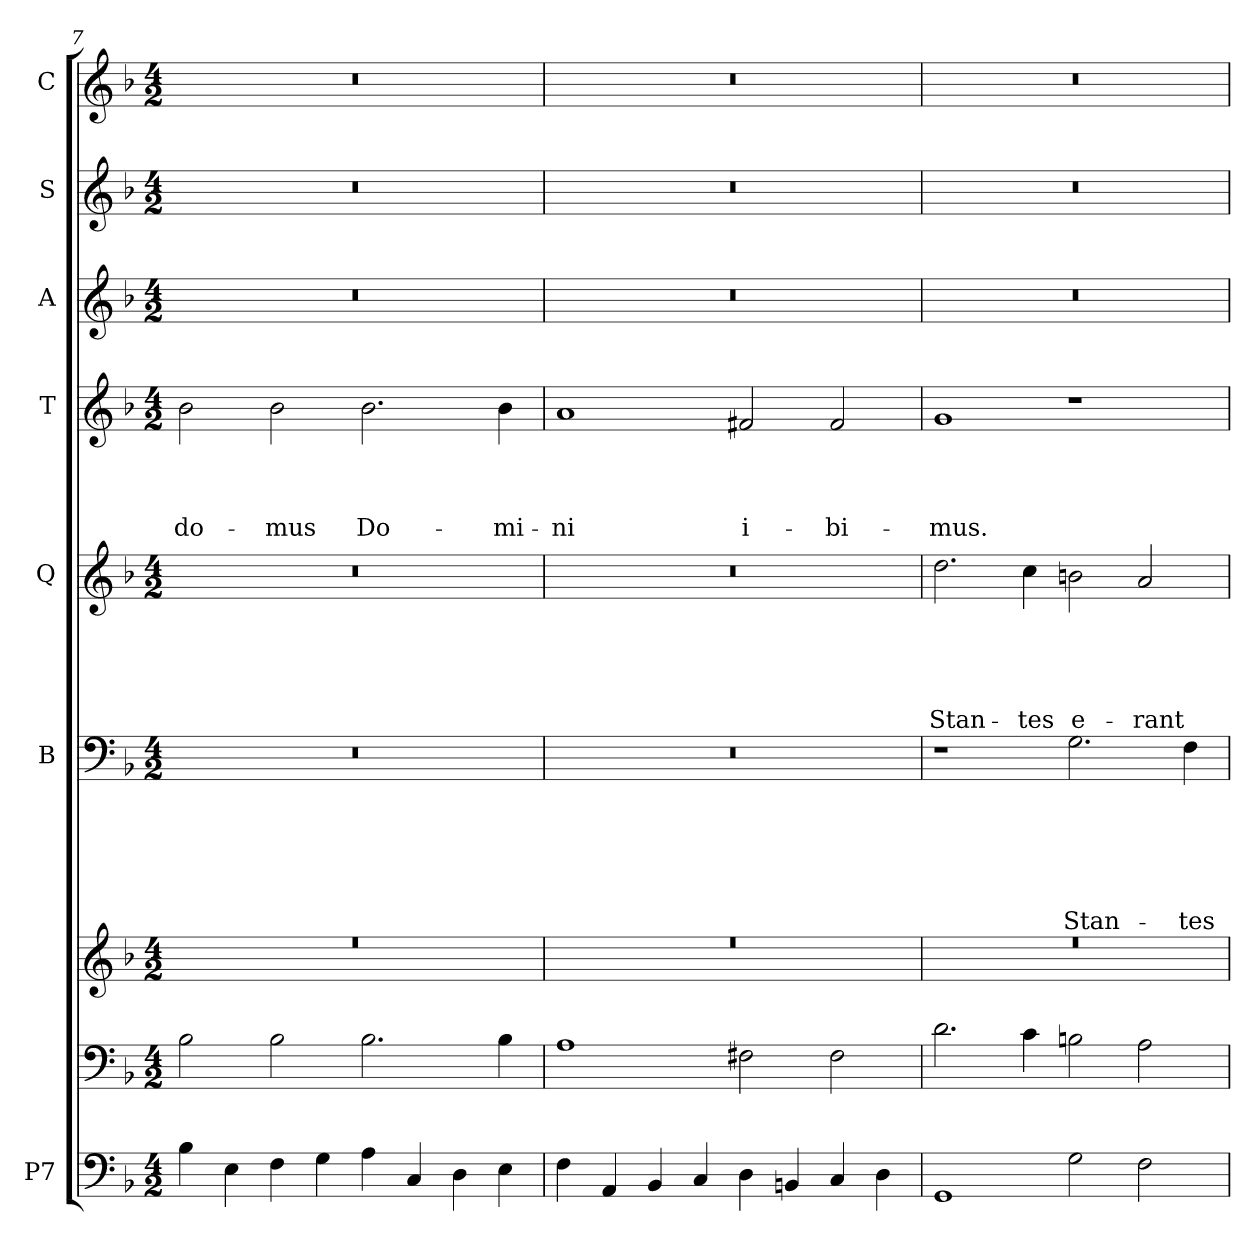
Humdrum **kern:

**kern	**kern	**kern	**kern	**text	**text	**text	**text	**text	**text	**kern	**text	**text	**text	**text	**text	**kern	**text	**text	**text	**text	**kern	**kern	**kern
*part7	*part7	*part7	*part6	*part6	*part6	*part6	*part6	*part6	*part6	*part5	*part5	*part5	*part5	*part5	*part5	*part4	*part4	*part4	*part4	*part4	*part3	*part2	*part1
*staff9	*staff8	*staff7	*staff6	*staff6	*staff6	*staff6	*staff6	*staff6	*staff6	*staff5	*staff5	*staff5	*staff5	*staff5	*staff5	*staff4	*staff4	*staff4	*staff4	*staff4	*staff3	*staff2	*staff1
*I"P7	*	*	*I"B	*	*	*	*	*	*	*I"Q	*	*	*	*	*	*I"T	*	*	*	*	*I"A	*I"S	*I"C
*clefF4	*clefF4	*clefG2	*clefF4	*	*	*	*	*	*	*clefG2	*	*	*	*	*	*clefG2	*	*	*	*	*clefG2	*clefG2	*clefG2
*	*	*	*	*	*	*	*	*	*	*ITrd7c12	*	*	*	*	*	*ITrd7c12	*	*	*	*	*	*	*
*k[b-]	*k[b-]	*k[b-]	*k[b-]	*	*	*	*	*	*	*k[b-]	*	*	*	*	*	*k[b-]	*	*	*	*	*k[b-]	*k[b-]	*k[b-]
*F:	*F:	*F:	*F:	*	*	*	*	*	*	*F:	*	*	*	*	*	*F:	*	*	*	*	*F:	*F:	*F:
*M4/2	*M4/2	*M4/2	*M4/2	*	*	*	*	*	*	*M4/2	*	*	*	*	*	*M4/2	*	*	*	*	*M4/2	*M4/2	*M4/2
=7	=7	=7	=7	=7	=7	=7	=7	=7	=7	=7	=7	=7	=7	=7	=7	=7	=7	=7	=7	=7	=7	=7	=7
*	*	*^	*	*	*	*	*	*	*	*	*	*	*	*	*	*	*	*	*	*	*	*	*
!	!	!	!	!	!	!	!	!	!	!	!	!	!	!	!	!	!	!	!	!	!LO:LY:b	!	!	!
4B-\	2B-\	0r	0ryy	0r	.	.	.	.	.	.	0r	.	.	.	.	.	2B-\	.	.	.	do-	0r	0r	0r
4E\	.	.	.	.	.	.	.	.	.	.	.	.	.	.	.	.	.	.	.	.	.	.	.	.
!	!	!	!	!	!	!	!	!	!	!	!	!	!	!	!	!	!	!	!	!	!LO:LY:b	!	!	!
4F\	2B-\	.	.	.	.	.	.	.	.	.	.	.	.	.	.	.	2B-\	.	.	.	-mus	.	.	.
4G\	.	.	.	.	.	.	.	.	.	.	.	.	.	.	.	.	.	.	.	.	.	.	.	.
!	!	!	!	!	!	!	!	!	!	!	!	!	!	!	!	!	!	!	!	!	!LO:LY:b	!	!	!
4A\	2.B-\	.	.	.	.	.	.	.	.	.	.	.	.	.	.	.	2.B-\	.	.	.	Do-	.	.	.
4C/	.	.	.	.	.	.	.	.	.	.	.	.	.	.	.	.	.	.	.	.	.	.	.	.
4D\	.	.	.	.	.	.	.	.	.	.	.	.	.	.	.	.	.	.	.	.	.	.	.	.
!	!	!	!	!	!	!	!	!	!	!	!	!	!	!	!	!	!	!	!	!	!LO:LY:b	!	!	!
4E\	4B-\	.	.	.	.	.	.	.	.	.	.	.	.	.	.	.	4B-\	.	.	.	-mi-	.	.	.
=8	=8	=8	=8	=8	=8	=8	=8	=8	=8	=8	=8	=8	=8	=8	=8	=8	=8	=8	=8	=8	=8	=8	=8	=8
!	!	!	!	!	!	!	!	!	!	!	!	!	!	!	!	!	!	!	!	!	!LO:LY:b	!	!	!
4F\	1A	0r	0ryy	0r	.	.	.	.	.	.	0r	.	.	.	.	.	1A	.	.	.	-ni	0r	0r	0r
4AA/	.	.	.	.	.	.	.	.	.	.	.	.	.	.	.	.	.	.	.	.	.	.	.	.
4BB-/	.	.	.	.	.	.	.	.	.	.	.	.	.	.	.	.	.	.	.	.	.	.	.	.
4C/	.	.	.	.	.	.	.	.	.	.	.	.	.	.	.	.	.	.	.	.	.	.	.	.
!	!	!	!	!	!	!	!	!	!	!	!	!	!	!	!	!	!	!	!	!	!LO:LY:b	!	!	!
4D\	2F#X\	.	.	.	.	.	.	.	.	.	.	.	.	.	.	.	2F#X/	.	.	.	i-	.	.	.
4BBn/	.	.	.	.	.	.	.	.	.	.	.	.	.	.	.	.	.	.	.	.	.	.	.	.
!	!	!	!	!	!	!	!	!	!	!	!	!	!	!	!	!	!	!	!	!	!LO:LY:b	!	!	!
4C/	2F#\	.	.	.	.	.	.	.	.	.	.	.	.	.	.	.	2F#/	.	.	.	-bi-	.	.	.
4D\	.	.	.	.	.	.	.	.	.	.	.	.	.	.	.	.	.	.	.	.	.	.	.	.
=9	=9	=9	=9	=9	=9	=9	=9	=9	=9	=9	=9	=9	=9	=9	=9	=9	=9	=9	=9	=9	=9	=9	=9	=9
!	!	!	!	!	!	!	!	!	!	!	!	!	!	!	!	!LO:LY:b	!	!	!	!	!LO:LY:b	!	!	!
1GG	2.d\	0r	0ryy	1r	.	.	.	.	.	.	2.d\	.	.	.	.	Stan-	1G	.	.	.	-mus.	0r	0r	0r
!	!	!	!	!	!	!	!	!	!	!	!	!	!	!	!	!LO:LY:b	!	!	!	!	!	!	!	!
.	4c\	.	.	.	.	.	.	.	.	.	4c\	.	.	.	.	-tes	.	.	.	.	.	.	.	.
!	!	!	!	!	!	!	!	!	!	!LO:LY:b	!	!	!	!	!	!LO:LY:b	!	!	!	!	!	!	!	!
2G\	2Bn\	.	.	2.G\	.	.	.	.	.	Stan-	2Bn\	.	.	.	.	e-	1r	.	.	.	.	.	.	.
!	!	!	!	!	!	!	!	!	!	!	!	!	!	!	!	!LO:LY:b	!	!	!	!	!	!	!	!
2F\	2A\	.	.	.	.	.	.	.	.	.	2A/	.	.	.	.	-rant	.	.	.	.	.	.	.	.
!	!	!	!	!	!	!	!	!	!	!LO:LY:b	!	!	!	!	!	!	!	!	!	!	!	!	!	!
.	.	.	.	4F\	.	.	.	.	.	-tes	.	.	.	.	.	.	.	.	.	.	.	.	.	.
*	*	*v	*v	*	*	*	*	*	*	*	*	*	*	*	*	*	*	*	*	*	*	*	*	*
=	=	=	=	=	=	=	=	=	=	=	=	=	=	=	=	=	=	=	=	=	=	=	=
*-	*-	*-	*-	*-	*-	*-	*-	*-	*-	*-	*-	*-	*-	*-	*-	*-	*-	*-	*-	*-	*-	*-	*-
